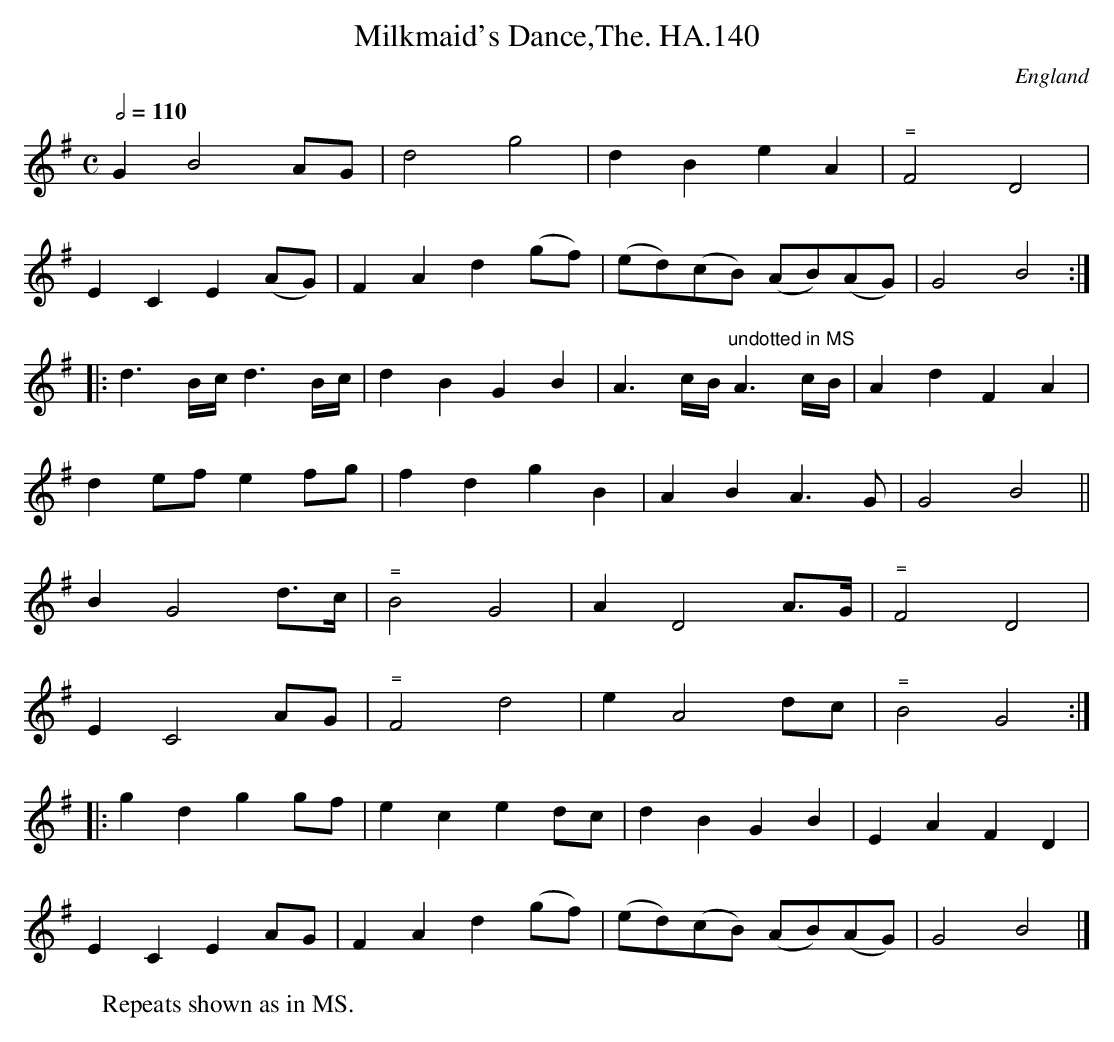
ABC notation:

X:1
T:Milkmaid's Dance,The. HA.140
L:1/8
M:C
O:England
Q:1/2=110
K:G
G2B4AG|d4g4|d2B2e2A2|"^="F4D4|!
E2C2E2(AG)|F2A2d2(gf)|(ed)(cB) (AB)(AG)|G4B4:|!
|:d3B/2c/2d3B/2c/2|d2B2G2B2|\
A3c/2B/2"^undotted in MS"A3c/2B/2|A2d2F2A2|!
d2efe2fg|f2d2g2B2|A2B2A3G|G4B4||!
B2G4d>c|"^="B4G4|A2D4A>G|"^="F4D4|!
E2C4AG|"^="F4d4|e2A4dc|"^="B4G4:|!
|:g2d2g2gf|e2c2e2dc|d2B2G2B2|E2A2F2D2|!
E2C2E2AG|F2A2d2(gf)|(ed)(cB) (AB)(AG)|G4B4|]
W: Repeats shown as in MS.
